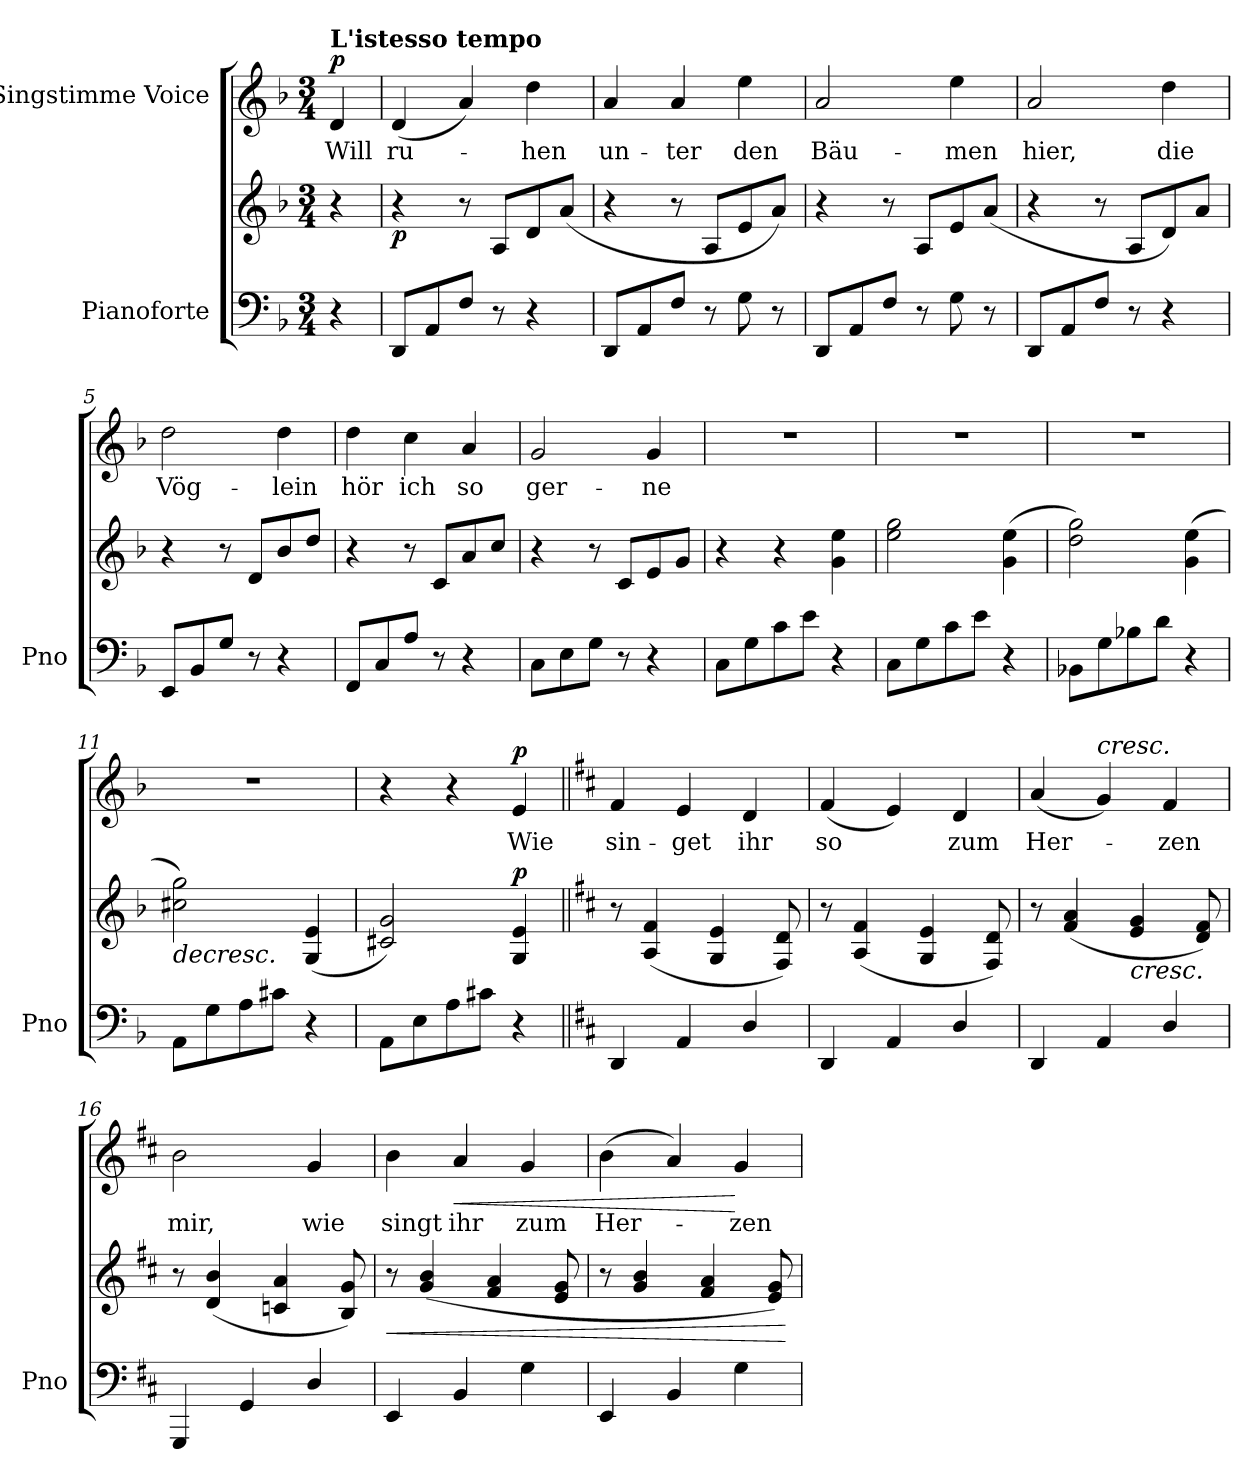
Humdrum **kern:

**kern	**kern	**dynam	**kern	**text	**dynam
*part2	*part2	*part2	*part1	*part1	*part1
*staff3	*staff2	*staff2/3	*staff1	*staff1	*staff1
*I"Pianoforte	*	*	*I"Singstimme Voice	*	*
*I'Pno	*	*	*	*	*
*clefF4	*clefG2	*	*clefG2	*	*
*k[b-]	*k[b-]	*	*k[b-]	*	*
*M3/4	*M3/4	*	*M3/4	*	*
=	=	=	=	=	=
!	!	!	!LO:TX:a:B:t=L'istesso tempo	!	!
!	!	!	!	!LO:LY:b	!LO:DY:a
4r	4r	.	4d/	Will	p
=1	=1	=1	=1	=1	=1
!	!	!LO:DY:b	!	!LO:LY:b	!
(>8DD/L	4r	p	(<4d/	ru-	.
8AA/	.	.	.	.	.
8F/J	8r	.	4a/)	.	.
8r	8A/L	.	.	.	.
!	!	!	!	!LO:LY:b	!
4r	8d/	.	4dd\	-hen	.
.	(8a/J	.	.	.	.
=2	=2	=2	=2	=2	=2
!	!	!	!	!LO:LY:b	!
8DD/L	4r	.	4a/	un-	.
8AA/	.	.	.	.	.
!	!	!	!	!LO:LY:b	!
8F/J	8r	.	4a/	-ter	.
8r	8A/L	.	.	.	.
!	!	!	!	!LO:LY:b	!
8G\	8e/	.	4ee\	den	.
8r	8a/J)	.	.	.	.
=3	=3	=3	=3	=3	=3
!	!	!	!	!LO:LY:b	!
(>8DD/L	4r	.	2a/	Bäu-	.
8AA/	.	.	.	.	.
8F/J	8r	.	.	.	.
8r	8A/L	.	.	.	.
!	!	!	!	!LO:LY:b	!
8G\	8e/	.	4ee\	-men	.
8r	(8a/J	.	.	.	.
=4	=4	=4	=4	=4	=4
!	!	!	!	!LO:LY:b	!
(>8DD/L	4r	.	2a/	hier,	.
8AA/	.	.	.	.	.
8F/J	8r	.	.	.	.
8r	8A/L	.	.	.	.
!	!	!	!	!LO:LY:b	!
4r	8d/)	.	4dd\	die	.
.	8a/J	.	.	.	.
=5	=5	=5	=5	=5	=5
!	!	!	!	!LO:LY:b	!
(>8EE/L	4r	.	2dd\	Vög-	.
8BB-/	.	.	.	.	.
8G/J	8r	.	.	.	.
8r	8d/L	.	.	.	.
!	!	!	!	!LO:LY:b	!
4r	8b-/	.	4dd\	-lein	.
.	8dd/J)	.	.	.	.
!!LO:LB:g=z
=6	=6	=6	=6	=6	=6
!	!	!	!	!LO:LY:b	!
(>8FF/L	4r	.	4dd\	hör	.
8C/	.	.	.	.	.
!	!	!	!	!LO:LY:b	!
8A/J	8r	.	4cc\	ich	.
8r	8c/L	.	.	.	.
!	!	!	!	!LO:LY:b	!
4r	8a/	.	4a/	so	.
.	8cc/J)	.	.	.	.
=7	=7	=7	=7	=7	=7
!	!	!	!	!LO:LY:b	!
(>8C\L	4r	.	2g/	ger-	.
8E\	.	.	.	.	.
8G\J	8r	.	.	.	.
8r	8c/L)	.	.	.	.
!	!	!	!	!LO:LY:b	!
4r	8e/	.	4g/	-ne	.
.	8g/J	.	.	.	.
=8	=8	=8	=8	=8	=8
8C\L	4r	.	2.r	.	.
8G\	.	.	.	.	.
8c\	4r	.	.	.	.
8e\J	.	.	.	.	.
4r	4g\ 4ee\	.	.	.	.
=9	=9	=9	=9	=9	=9
8C\L	2ee\ 2gg\)	.	2.r	.	.
8G\	.	.	.	.	.
8c\	.	.	.	.	.
8e\J	.	.	.	.	.
4r	(>4g\ 4ee\	.	.	.	.
=10	=10	=10	=10	=10	=10
8BB-X\L	2dd\ 2gg\)	.	2.r	.	.
8G\	.	.	.	.	.
8B-X\	.	.	.	.	.
8d\J	.	.	.	.	.
4r	(>4g\ 4ee\	.	.	.	.
=11	=11	=11	=11	=11	=11
!	!	!LO:HP:b	!	!	!
8AA\L	2cc#X\ 2gg\)	>	2.r	.	.
8G\	.	.	.	.	.
8A\	.	.	.	.	.
8c#X\J	.	.	.	.	.
4r	(>4G/ 4e/	.	.	.	.
=12	=12	=12	=12	=12	=12
8AA\L	2c#X/ 2g/)	.	4r	.	.
8E\	.	.	.	.	.
8A\	.	.	4r	.	.
8c#X\J	.	.	.	.	.
!	!	!LO:DY:a	!	!LO:LY:b	!LO:DY:a
4r	4G/ 4e/	p	4e/	Wie	p
.	.	]	.	.	.
!!LO:LB:g=z
=13||	=13||	=13||	=13||	=13||	=13||
*k[f#c#]	*k[f#c#]	*	*k[f#c#]	*	*
!	!	!	!	!LO:LY:b	!
4DD/	8r	.	4f#/	sin-	.
.	(>4A/ 4f#/	.	.	.	.
!	!	!	!	!LO:LY:b	!
4AA/	.	.	4e/	-get	.
.	4G/ 4e/	.	.	.	.
!	!	!	!	!LO:LY:b	!
4D/	.	.	4d/	ihr	.
.	8F#/ 8d/)	.	.	.	.
=14	=14	=14	=14	=14	=14
!	!	!	!	!LO:LY:b	!
4DD/	8r	.	(<4f#/	so	.
.	(>4A/ 4f#/	.	.	.	.
4AA/	.	.	4e/)	.	.
.	4G/ 4e/	.	.	.	.
!	!	!	!	!LO:LY:b	!
4D/	.	.	4d/	zum	.
.	8F#/ 8d/)	.	.	.	.
=15	=15	=15	=15	=15	=15
!	!	!	!	!LO:LY:b	!
4DD/	8r	.	(<4a/	Her-	.
.	(>4f#/ 4a/	.	.	.	.
!	!	!	!LO:TX:a:i:t=cresc.	!	!
4AA/	.	.	4g/)	.	.
!	!LO:TX:b:i:t=cresc.	!	!	!	!
.	4e/ 4g/	.	.	.	.
!	!	!	!	!LO:LY:b	!
4D/	.	.	4f#/	-zen	.
.	8d/ 8f#/)	.	.	.	.
=16	=16	=16	=16	=16	=16
!	!	!	!	!LO:LY:b	!
4GGG/	8r	.	2b\	mir,	.
.	(>4d/ 4b/	.	.	.	.
4GG/	.	.	.	.	.
.	4cn/ 4a/	.	.	.	.
!	!	!	!	!LO:LY:b	!
4D/	.	.	4g/	wie	.
.	8B/ 8g/)	.	.	.	.
=17	=17	=17	=17	=17	=17
!	!	!LO:HP:b	!	!LO:LY:b	!
4EE/	8r	<	4b\	singt	.
.	(>4g/ 4b/	.	.	.	.
!	!	!	!	!LO:LY:b	!LO:HP:b
4BB/	.	.	4a/	ihr	<
.	4f#/ 4a/	.	.	.	.
!	!	!	!	!LO:LY:b	!
4G\	.	.	4g/	zum	.
.	8e/ 8g/	.	.	.	.
=18	=18	=18	=18	=18	=18
!	!	!	!	!LO:LY:b	!
4EE/	8r	.	(>4b\	Her-	.
.	4g/ 4b/	.	.	.	.
4BB/	.	.	4a/)	.	.
.	4f#/ 4a/	.	.	.	.
!	!	!	!	!LO:LY:b	!
4G\	.	.	4g/	-zen	[
.	8e/ 8g/)	.	.	.	.
.	.	[	.	.	.
=	=	=	=	=	=
*-	*-	*-	*-	*-	*-
